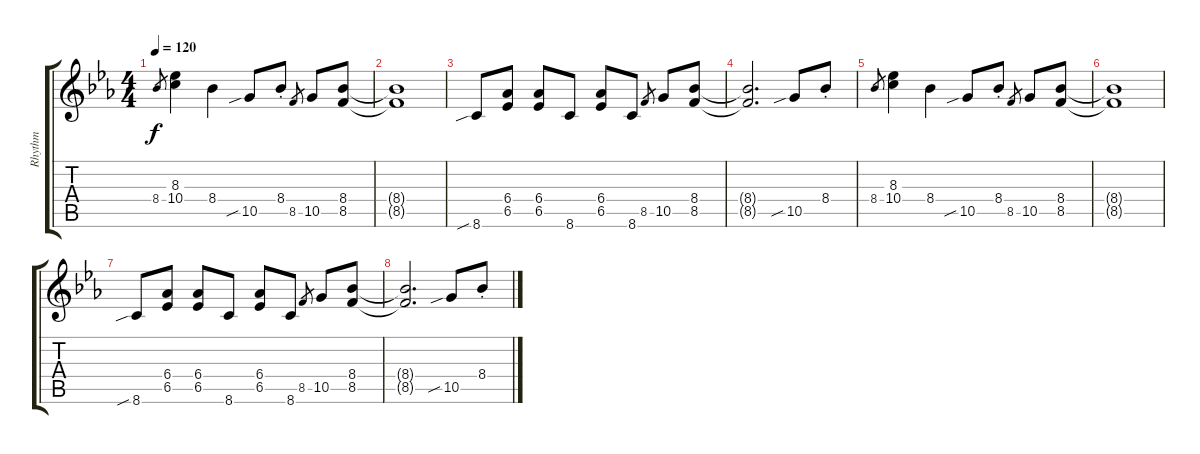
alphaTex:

\track ("Rhythm" "Rhythm") {instrument electricguitarclean}
\staff {score tabs}
\tuning (E4 B3 G3 D3 A2 E2) {hide}
\ts (4 4)
\tempo 120
\clef g2
\ks eb
8.4.8{gr dy f} (8.3 10.4).4 8.4.4 10.5{sib}.8 8.4{st}.8 8.5.8{gr} 10.5.8 (8.4 8.5).8 |
(8.4{t} 8.5{t}).1 |
8.6{sib}.8 (6.4 6.5).8 (6.4 6.5).8 8.6.8 (6.4 6.5).8 8.6.8 8.5.8{gr} 10.5.8 (8.4 8.5).8 |
(8.4{t} 8.5{t}).2{d} 10.5{sib}.8 8.4{st}.8 |
8.4.8{gr} (8.3 10.4).4 8.4.4 10.5{sib}.8 8.4{st}.8 8.5.8{gr} 10.5.8 (8.4 8.5).8 |
(8.4{t} 8.5{t}).1 |
8.6{sib}.8 (6.4 6.5).8 (6.4 6.5).8 8.6.8 (6.4 6.5).8 8.6.8 8.5.8{gr} 10.5.8 (8.4 8.5).8 |
(8.4{t} 8.5{t}).2{d} 10.5{sib}.8 8.4{st}.8
